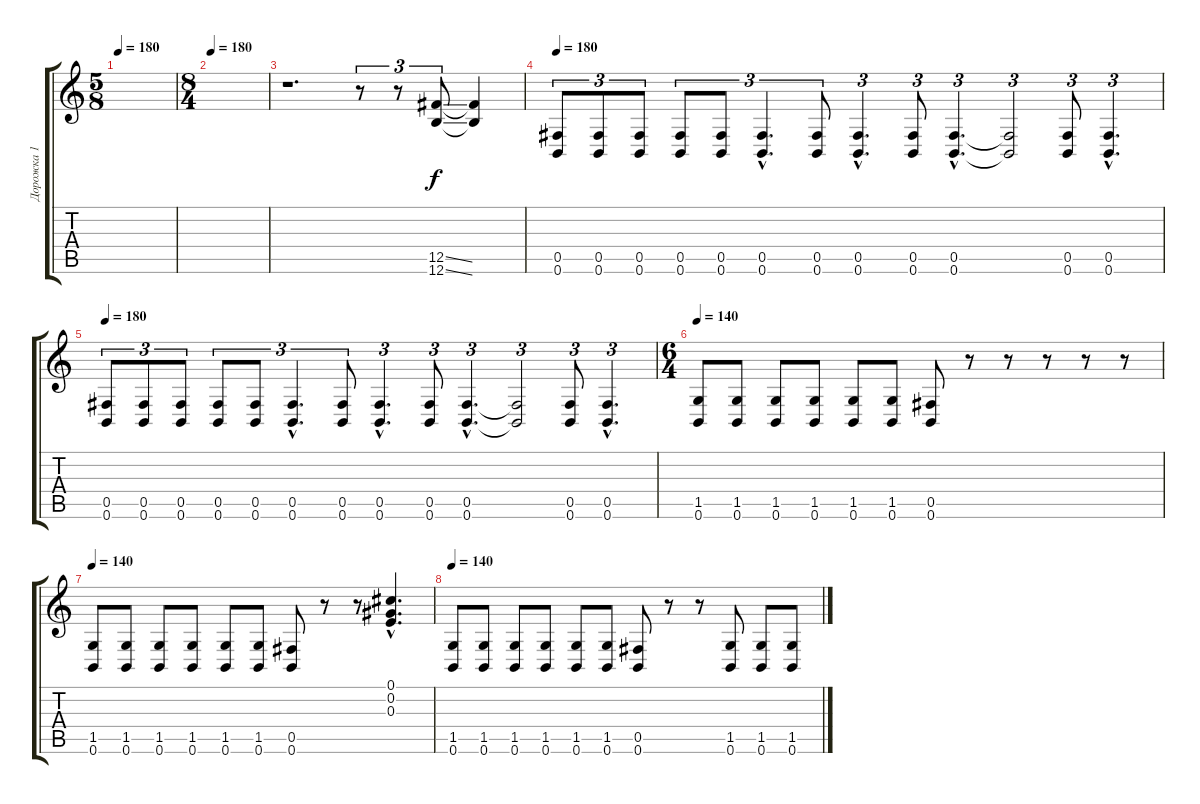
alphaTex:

\track ("Дорожка 1" "Дорожка 1") {instrument distortionguitar}
\staff {score tabs}
\tuning (Db4 Ab3 E3 B2 Gb2 B1) {hide}
\ts (5 8)
\tempo 180
\clef g2
\ks c
|
\ts (8 4)
\tempo 180
|
r.1{d} r.8{tu (3 2)} r.8{tu (3 2)} (12.5{ss} 12.6{ss}).8{tu (3 2)} (12.5{t} 12.6{t}).4 |
\tempo 180
(0.5 0.6).8{tu (3 2)} (0.5 0.6).8{tu (3 2)} (0.5 0.6).8{tu (3 2)} (0.5 0.6).8{tu (3 2)} (0.5 0.6).8{tu (3 2)} (0.5{hac} 0.6{hac}).4{d tu (3 2)} (0.5 0.6).8{tu (3 2)} (0.5{hac} 0.6{hac}).4{d tu (3 2)} (0.5 0.6).8{tu (3 2)} (0.5{hac} 0.6{hac}).4{d tu (3 2)} (0.5{t} 0.6{t}).2{tu (3 2)} (0.5 0.6).8{tu (3 2)} (0.5{hac} 0.6{hac}).4{d tu (3 2)} |
\tempo 180
(0.5 0.6).8{tu (3 2)} (0.5 0.6).8{tu (3 2)} (0.5 0.6).8{tu (3 2)} (0.5 0.6).8{tu (3 2)} (0.5 0.6).8{tu (3 2)} (0.5{hac} 0.6{hac}).4{d tu (3 2)} (0.5 0.6).8{tu (3 2)} (0.5{hac} 0.6{hac}).4{d tu (3 2)} (0.5 0.6).8{tu (3 2)} (0.5{hac} 0.6{hac}).4{d tu (3 2)} (0.5{t} 0.6{t}).2{tu (3 2)} (0.5 0.6).8{tu (3 2)} (0.5{hac} 0.6{hac}).4{d tu (3 2)} |
\ts (6 4)
\section ("" "")
\tempo 140
(1.5 0.6).8 (1.5 0.6).8 (1.5 0.6).8 (1.5 0.6).8 (1.5 0.6).8 (1.5 0.6).8 (0.5 0.6).8 r.8 r.8 r.8 r.8 r.8 |
\tempo 140
(1.5 0.6).8 (1.5 0.6).8 (1.5 0.6).8 (1.5 0.6).8 (1.5 0.6).8 (1.5 0.6).8 (0.5 0.6).8 r.8 r.8 (0.1{hac} 0.2{hac} 0.3{hac}).4{d} |
\tempo 140
(1.5 0.6).8 (1.5 0.6).8 (1.5 0.6).8 (1.5 0.6).8 (1.5 0.6).8 (1.5 0.6).8 (0.5 0.6).8 r.8 r.8 (1.5 0.6).8 (1.5 0.6).8 (1.5 0.6).8
